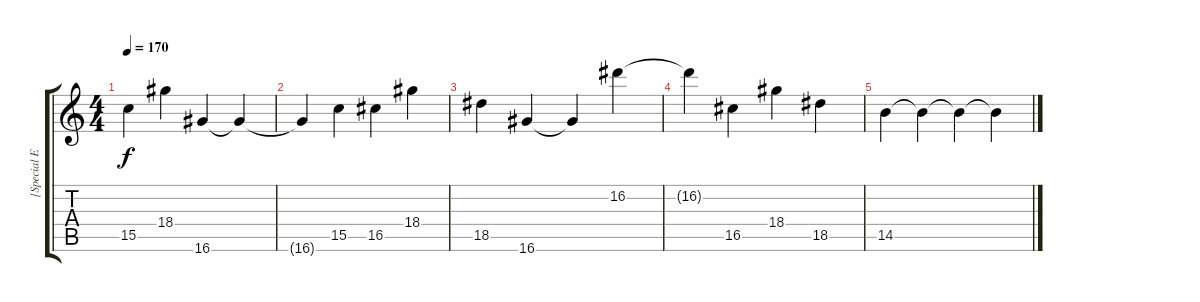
\track ("[Special Effect]" "[Special E") {instrument acousticguitarsteel}
\staff {score tabs}
\tuning (E4 B3 G3 D3 A2 E2) {hide}
\ts (4 4)
\tempo 170
\clef g2
\ks c
15.5.4{dy f} 18.4.4 16.6.4 16.6{t}.4 |
16.6{t}.4 15.5.4 16.5.4 18.4.4 |
18.5.4 16.6.4 16.6{t}.4 16.2.4 |
16.2{t}.4 16.5.4 18.4.4 18.5.4 |
14.5.4 14.5{t}.4 14.5{t}.4 14.5{t}.4
